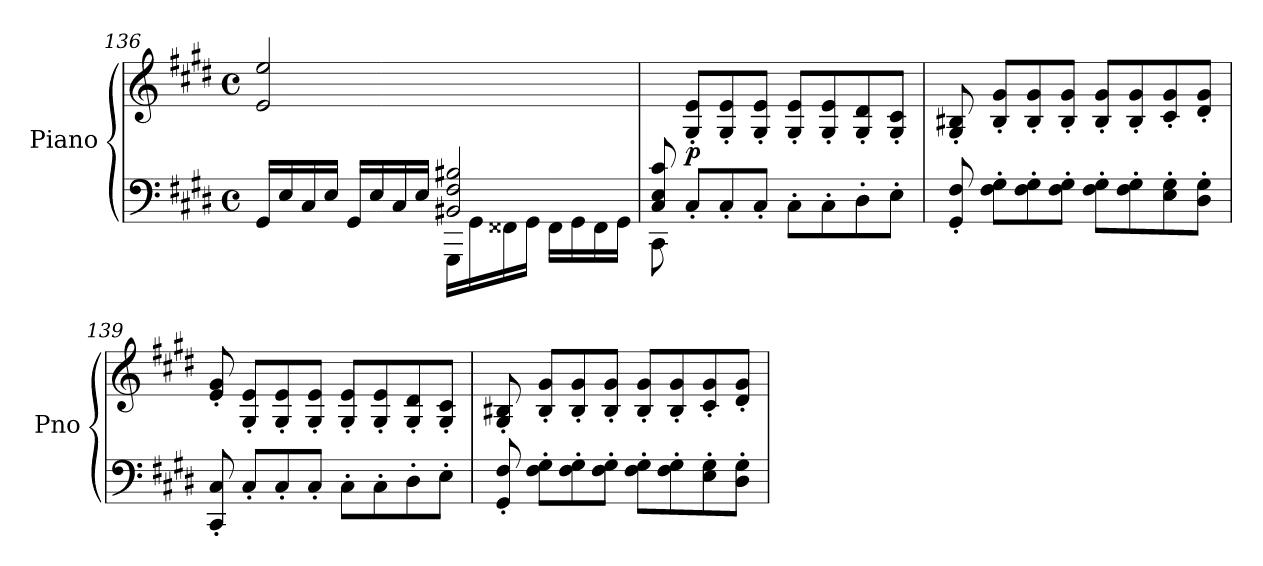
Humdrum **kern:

**kern	**kern	**dynam
*part1	*part1	*part1
*staff2	*staff1	*staff1/2
*I"Piano	*	*
*I'Pno	*	*
*clefF4	*clefG2	*
*k[f#c#g#d#]	*k[f#c#g#d#]	*
*M4/4	*M4/4	*
*met(c)	*met(c)	*
=136	=136	=136
*^	*	*
2ryy	16GG#/LL	2e/ 2ee/	.
.	16E/	.	.
.	16C#/	.	.
.	16E/JJ	.	.
.	16GG#/LL	.	.
.	16E/	.	.
.	16C#/	.	.
.	16E/JJ	.	.
2BB#X/ 2F#/ 2B#X/	16GGG#\LL	2ryy	.
.	16GG#\	.	.
.	16FF##X\	.	.
.	16GG#\JJ	.	.
.	16FF##\LL	.	.
.	16GG#\	.	.
.	16FF##\	.	.
.	16GG#\JJ	.	.
!!LO:LB:g=z
=137	=137	=137	=137
8C#/ 8E/ 8c#/	8CC#\	8ryy	.
!	!	!	!LO:DY:b
2..ryy	8C#'/L	8G#/' 8e/'L	p
.	8C#'/	8G#/' 8e/'	.
.	8C#'/J	8G#/' 8e/'J	.
.	8C#'\L	8G#/' 8e/'L	.
.	8C#'\	8G#/' 8e/'	.
.	8D#'\	8G#/' 8d#/'	.
.	8E'\J	8G#/' 8c#/'J	.
*v	*v	*	*
=138	=138	=138
8GG#/' 8F#/'	8G#/' 8B#X/'	.
8F#\' 8G#\'L	8B#/' 8g#/'L	.
8F#\' 8G#\'	8B#/' 8g#/'	.
8F#\' 8G#\'J	8B#/' 8g#/'J	.
8F#\' 8G#\'L	8B#/' 8g#/'L	.
8F#\' 8G#\'	8B#/' 8g#/'	.
8E\' 8G#\'	8c#/' 8g#/'	.
8D#\' 8G#\'J	8d#/' 8g#/'J	.
=139	=139	=139
8CC#/' 8C#/'	8e/' 8g#/'	.
8C#'/L	8G#/' 8e/'L	.
8C#'/	8G#/' 8e/'	.
8C#'/J	8G#/' 8e/'J	.
8C#'\L	8G#/' 8e/'L	.
8C#'\	8G#/' 8e/'	.
8D#'\	8G#/' 8d#/'	.
8E'\J	8G#/' 8c#/'J	.
=140	=140	=140
8GG#/' 8F#/'	8G#/' 8B#X/'	.
8F#\' 8G#\'L	8B#/' 8g#/'L	.
8F#\' 8G#\'	8B#/' 8g#/'	.
8F#\' 8G#\'J	8B#/' 8g#/'J	.
8F#\' 8G#\'L	8B#/' 8g#/'L	.
8F#\' 8G#\'	8B#/' 8g#/'	.
8E\' 8G#\'	8c#/' 8g#/'	.
8D#\' 8G#\'J	8d#/' 8g#/'J	.
=	=	=
*-	*-	*-
